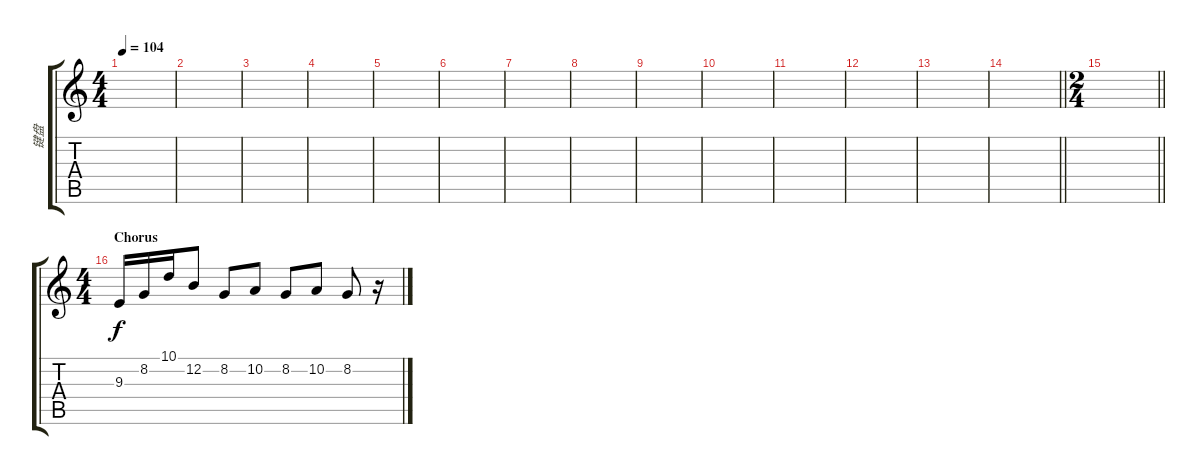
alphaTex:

\track ("键盘" "键盘") {instrument brightacousticpiano}
\staff {score tabs}
\tuning (E4 B3 G3 D3 A2 E2) {hide}
\ts (4 4)
\tempo 104
\clef g2
\ks c
|
|
|
|
|
|
|
|
|
|
|
|
|
\barLineRight lightlight
|
\ts (2 4)
\barLineRight lightlight
|
\ts (4 4)
\section ("" "Chorus")
9.3.16 8.2.16 10.1.16 12.2.8 8.2.8 10.2.8 8.2.8 10.2.8 8.2.8 r.16
